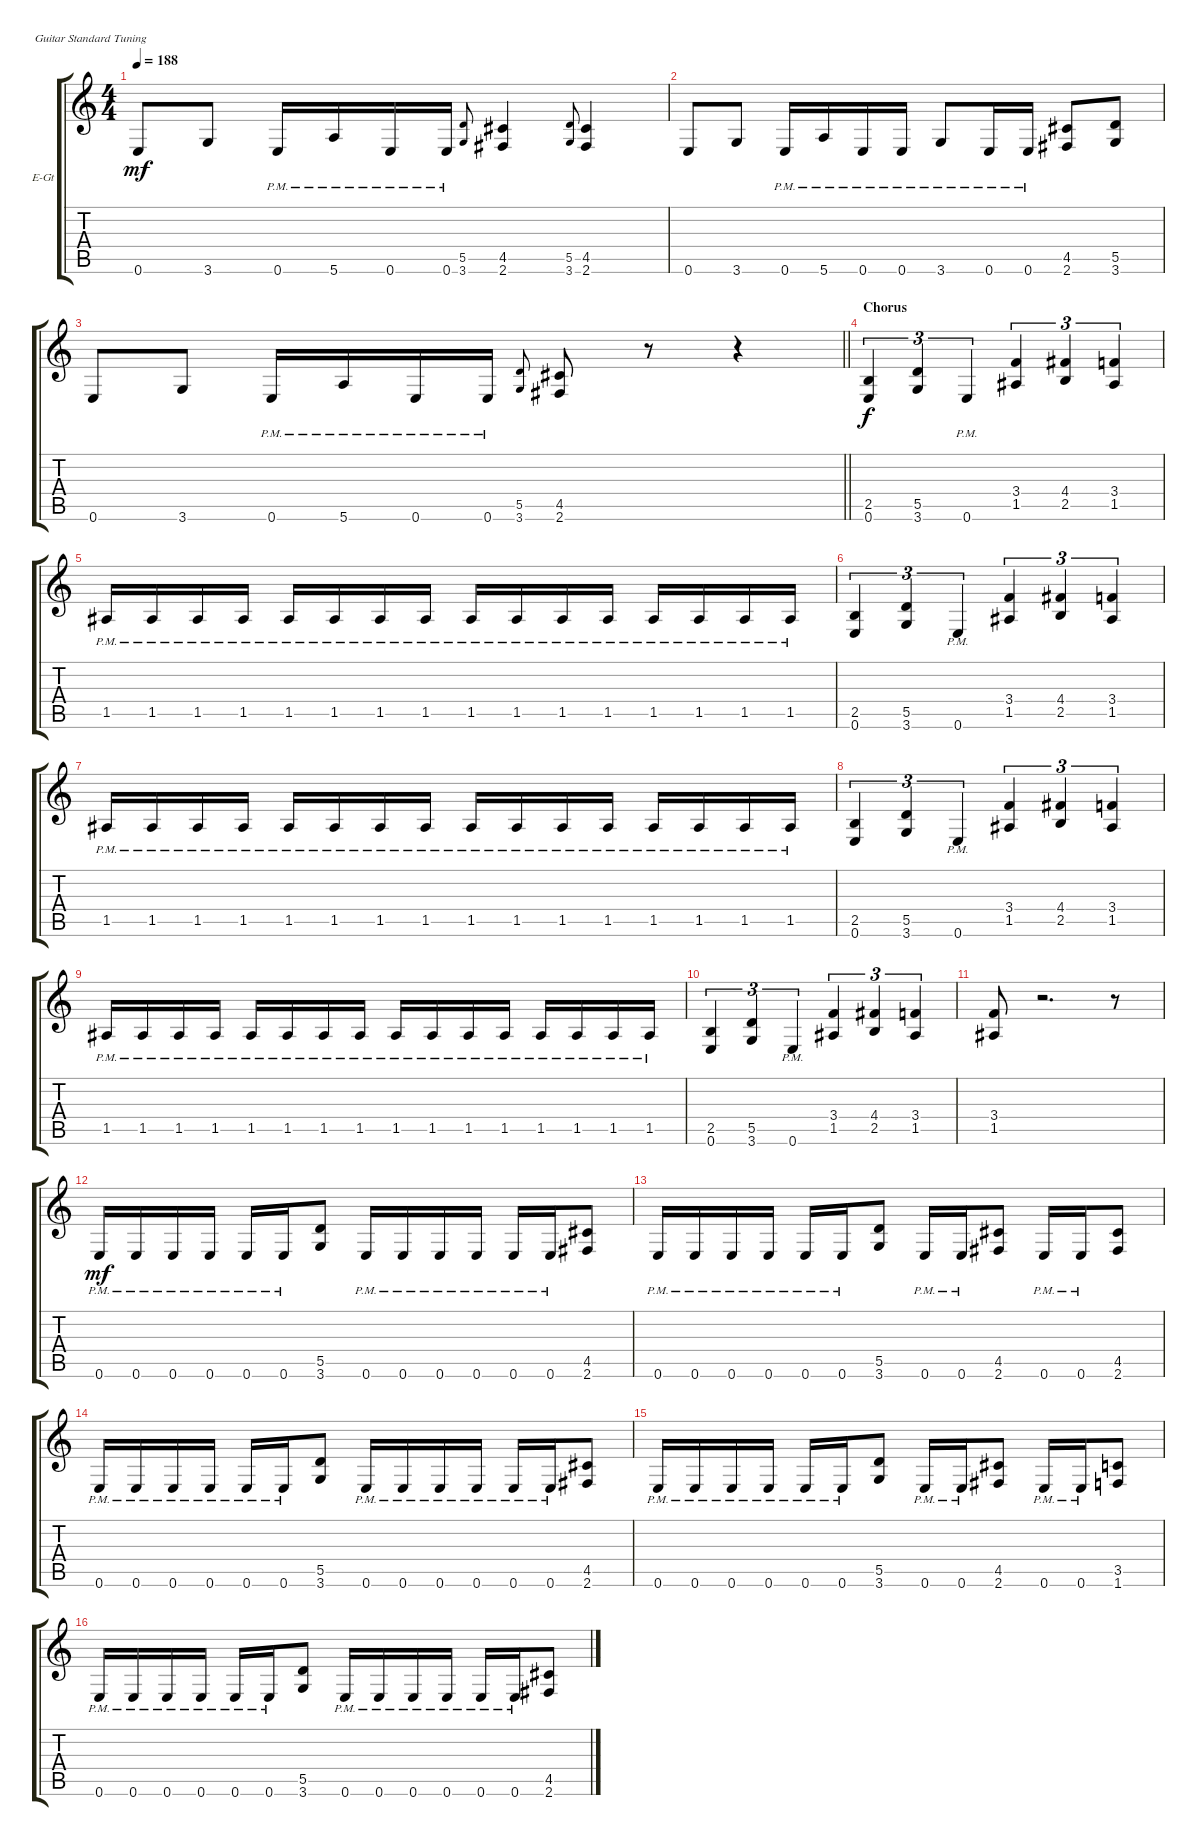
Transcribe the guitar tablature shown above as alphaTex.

\bracketExtendMode groupsimilarinstruments
\firstSystemTrackNameOrientation horizontal
\otherSystemsTrackNameOrientation horizontal
\track ("Gtr Dist 2" "E-Gt") {instrument overdrivenguitar}
\staff {score tabs}
\tuning (E4 B3 G3 D3 A2 E2)
\ts (4 4)
\tempo 188
\clef g2
\ks c
0.6.8{dy mf} 3.6.8 0.6{pm}.16 5.6{pm}.16 0.6{pm}.16 0.6{pm}.16 (5.5 3.6).8{gr onbeat} (4.5 2.6).4 (5.5 3.6).8{gr onbeat} (4.5 2.6).4 |
0.6.8 3.6.8 0.6{pm}.16 5.6{pm}.16 0.6{pm}.16 0.6{pm}.16 3.6{pm}.8 0.6{pm}.16 0.6{pm}.16 (2.6 4.5).8 (3.6 5.5).8 |
\barLineRight lightlight
0.6.8 3.6.8 0.6{pm}.16 5.6{pm}.16 0.6{pm}.16 0.6{pm}.16 (5.5 3.6).8{gr onbeat} (4.5 2.6).8 r.8 r.4 |
\section ("" "Chorus")
(2.5 0.6).4{tu (3 2) dy f} (5.5 3.6).4{tu (3 2)} 0.6{pm}.4{tu (3 2)} (3.4 1.5).4{tu (3 2)} (4.4 2.5).4{tu (3 2)} (3.4 1.5).4{tu (3 2)} |
1.5{pm}.16 1.5{pm}.16 1.5{pm}.16 1.5{pm}.16 1.5{pm}.16 1.5{pm}.16 1.5{pm}.16 1.5{pm}.16 1.5{pm}.16 1.5{pm}.16 1.5{pm}.16 1.5{pm}.16 1.5{pm}.16 1.5{pm}.16 1.5{pm}.16 1.5{pm}.16 |
(2.5 0.6).4{tu (3 2)} (5.5 3.6).4{tu (3 2)} 0.6{pm}.4{tu (3 2)} (3.4 1.5).4{tu (3 2)} (4.4 2.5).4{tu (3 2)} (3.4 1.5).4{tu (3 2)} |
1.5{pm}.16 1.5{pm}.16 1.5{pm}.16 1.5{pm}.16 1.5{pm}.16 1.5{pm}.16 1.5{pm}.16 1.5{pm}.16 1.5{pm}.16 1.5{pm}.16 1.5{pm}.16 1.5{pm}.16 1.5{pm}.16 1.5{pm}.16 1.5{pm}.16 1.5{pm}.16 |
(2.5 0.6).4{tu (3 2)} (5.5 3.6).4{tu (3 2)} 0.6{pm}.4{tu (3 2)} (3.4 1.5).4{tu (3 2)} (4.4 2.5).4{tu (3 2)} (3.4 1.5).4{tu (3 2)} |
1.5{pm}.16 1.5{pm}.16 1.5{pm}.16 1.5{pm}.16 1.5{pm}.16 1.5{pm}.16 1.5{pm}.16 1.5{pm}.16 1.5{pm}.16 1.5{pm}.16 1.5{pm}.16 1.5{pm}.16 1.5{pm}.16 1.5{pm}.16 1.5{pm}.16 1.5{pm}.16 |
(2.5 0.6).4{tu (3 2)} (5.5 3.6).4{tu (3 2)} 0.6{pm}.4{tu (3 2)} (3.4 1.5).4{tu (3 2)} (4.4 2.5).4{tu (3 2)} (3.4 1.5).4{tu (3 2)} |
(3.4 1.5).8 r.2{d} r.8 |
0.6{pm}.16{dy mf} 0.6{pm}.16 0.6{pm}.16 0.6{pm}.16 0.6{pm}.16 0.6{pm}.16 (5.5 3.6).8 0.6{pm}.16 0.6{pm}.16 0.6{pm}.16 0.6{pm}.16 0.6{pm}.16 0.6{pm}.16 (4.5 2.6).8 |
0.6{pm}.16 0.6{pm}.16 0.6{pm}.16 0.6{pm}.16 0.6{pm}.16 0.6{pm}.16 (5.5 3.6).8 0.6{pm}.16 0.6{pm}.16 (4.5 2.6).8 0.6{pm}.16 0.6{pm}.16 (4.5 2.6).8 |
0.6{pm}.16 0.6{pm}.16 0.6{pm}.16 0.6{pm}.16 0.6{pm}.16 0.6{pm}.16 (5.5 3.6).8 0.6{pm}.16 0.6{pm}.16 0.6{pm}.16 0.6{pm}.16 0.6{pm}.16 0.6{pm}.16 (4.5 2.6).8 |
0.6{pm}.16 0.6{pm}.16 0.6{pm}.16 0.6{pm}.16 0.6{pm}.16 0.6{pm}.16 (5.5 3.6).8 0.6{pm}.16 0.6{pm}.16 (4.5 2.6).8 0.6{pm}.16 0.6{pm}.16 (3.5 1.6).8 |
0.6{pm}.16 0.6{pm}.16 0.6{pm}.16 0.6{pm}.16 0.6{pm}.16 0.6{pm}.16 (5.5 3.6).8 0.6{pm}.16 0.6{pm}.16 0.6{pm}.16 0.6{pm}.16 0.6{pm}.16 0.6{pm}.16 (4.5 2.6).8
